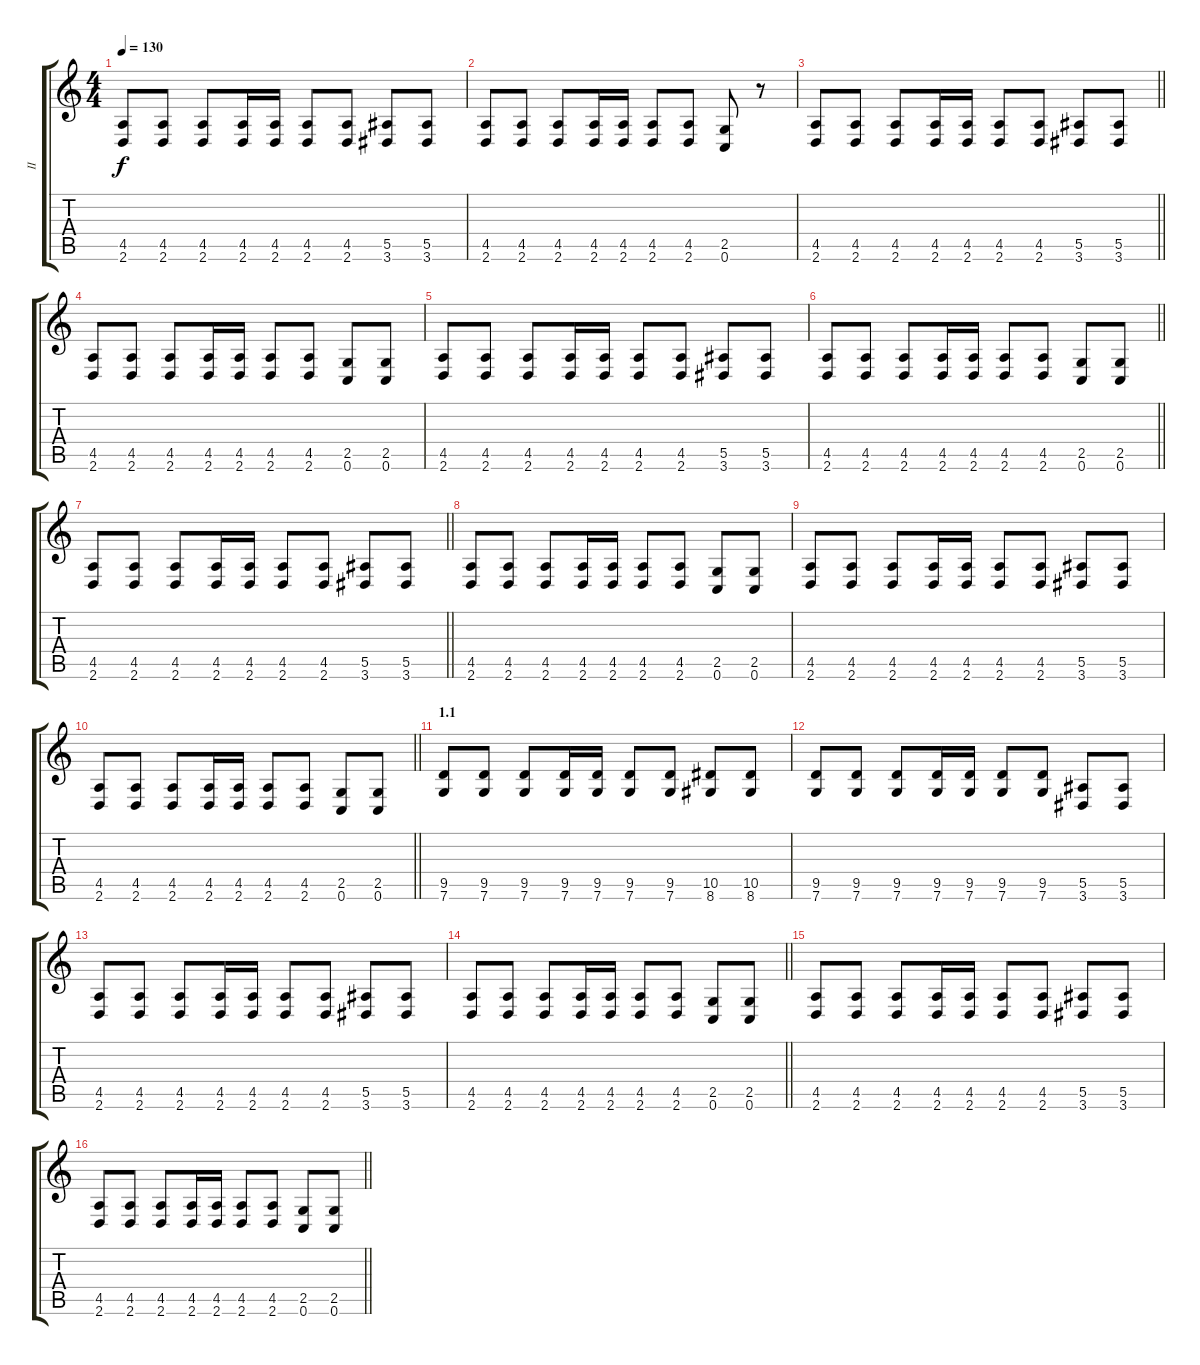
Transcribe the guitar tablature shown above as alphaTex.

\track ("II" "II") {instrument overdrivenguitar}
\staff {score tabs}
\tuning (C4 G3 Eb3 Bb2 F2 C2) {hide}
\ts (4 4)
\tempo 130
\clef g2
\ks c
(4.5 2.6).8{dy f} (4.5 2.6).8 (4.5 2.6).8 (4.5 2.6).16 (4.5 2.6).16 (4.5 2.6).8 (4.5 2.6).8 (5.5 3.6).8 (5.5 3.6).8 |
(4.5 2.6).8 (4.5 2.6).8 (4.5 2.6).8 (4.5 2.6).16 (4.5 2.6).16 (4.5 2.6).8 (4.5 2.6).8 (2.5 0.6).8 r.8 |
\barLineRight lightlight
(4.5 2.6).8 (4.5 2.6).8 (4.5 2.6).8 (4.5 2.6).16 (4.5 2.6).16 (4.5 2.6).8 (4.5 2.6).8 (5.5 3.6).8 (5.5 3.6).8 |
(4.5 2.6).8 (4.5 2.6).8 (4.5 2.6).8 (4.5 2.6).16 (4.5 2.6).16 (4.5 2.6).8 (4.5 2.6).8 (2.5 0.6).8 (2.5 0.6).8 |
(4.5 2.6).8 (4.5 2.6).8 (4.5 2.6).8 (4.5 2.6).16 (4.5 2.6).16 (4.5 2.6).8 (4.5 2.6).8 (5.5 3.6).8 (5.5 3.6).8 |
\barLineRight lightlight
(4.5 2.6).8 (4.5 2.6).8 (4.5 2.6).8 (4.5 2.6).16 (4.5 2.6).16 (4.5 2.6).8 (4.5 2.6).8 (2.5 0.6).8 (2.5 0.6).8 |
\barLineRight lightlight
(4.5 2.6).8 (4.5 2.6).8 (4.5 2.6).8 (4.5 2.6).16 (4.5 2.6).16 (4.5 2.6).8 (4.5 2.6).8 (5.5 3.6).8 (5.5 3.6).8 |
(4.5 2.6).8 (4.5 2.6).8 (4.5 2.6).8 (4.5 2.6).16 (4.5 2.6).16 (4.5 2.6).8 (4.5 2.6).8 (2.5 0.6).8 (2.5 0.6).8 |
(4.5 2.6).8 (4.5 2.6).8 (4.5 2.6).8 (4.5 2.6).16 (4.5 2.6).16 (4.5 2.6).8 (4.5 2.6).8 (5.5 3.6).8 (5.5 3.6).8 |
\barLineRight lightlight
(4.5 2.6).8 (4.5 2.6).8 (4.5 2.6).8 (4.5 2.6).16 (4.5 2.6).16 (4.5 2.6).8 (4.5 2.6).8 (2.5 0.6).8 (2.5 0.6).8 |
\section ("" "1.1")
(9.5 7.6).8 (9.5 7.6).8 (9.5 7.6).8 (9.5 7.6).16 (9.5 7.6).16 (9.5 7.6).8 (9.5 7.6).8 (10.5 8.6).8 (10.5 8.6).8 |
(9.5 7.6).8 (9.5 7.6).8 (9.5 7.6).8 (9.5 7.6).16 (9.5 7.6).16 (9.5 7.6).8 (9.5 7.6).8 (5.5 3.6).8 (5.5 3.6).8 |
(4.5 2.6).8 (4.5 2.6).8 (4.5 2.6).8 (4.5 2.6).16 (4.5 2.6).16 (4.5 2.6).8 (4.5 2.6).8 (5.5 3.6).8 (5.5 3.6).8 |
\barLineRight lightlight
(4.5 2.6).8 (4.5 2.6).8 (4.5 2.6).8 (4.5 2.6).16 (4.5 2.6).16 (4.5 2.6).8 (4.5 2.6).8 (2.5 0.6).8 (2.5 0.6).8 |
(4.5 2.6).8 (4.5 2.6).8 (4.5 2.6).8 (4.5 2.6).16 (4.5 2.6).16 (4.5 2.6).8 (4.5 2.6).8 (5.5 3.6).8 (5.5 3.6).8 |
\barLineRight lightlight
(4.5 2.6).8 (4.5 2.6).8 (4.5 2.6).8 (4.5 2.6).16 (4.5 2.6).16 (4.5 2.6).8 (4.5 2.6).8 (2.5 0.6).8 (2.5 0.6).8
